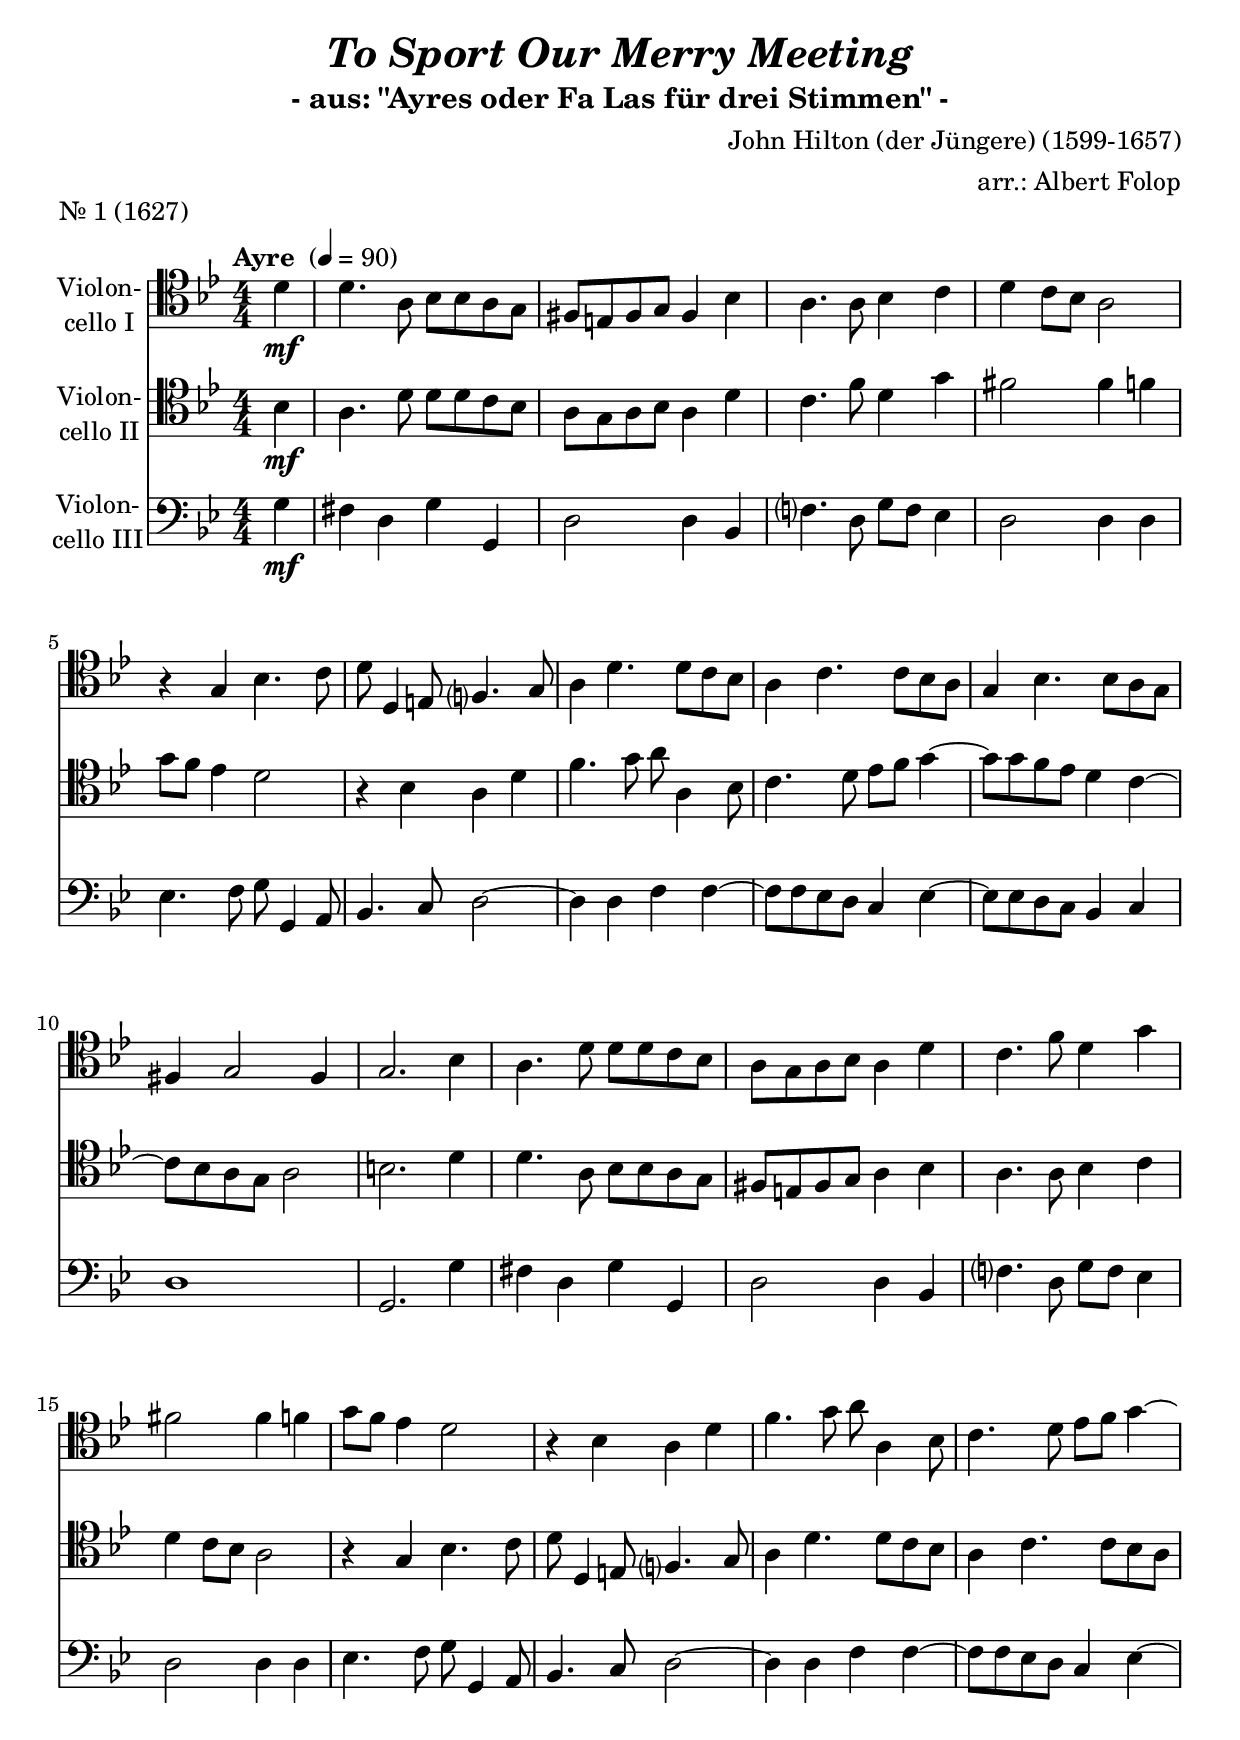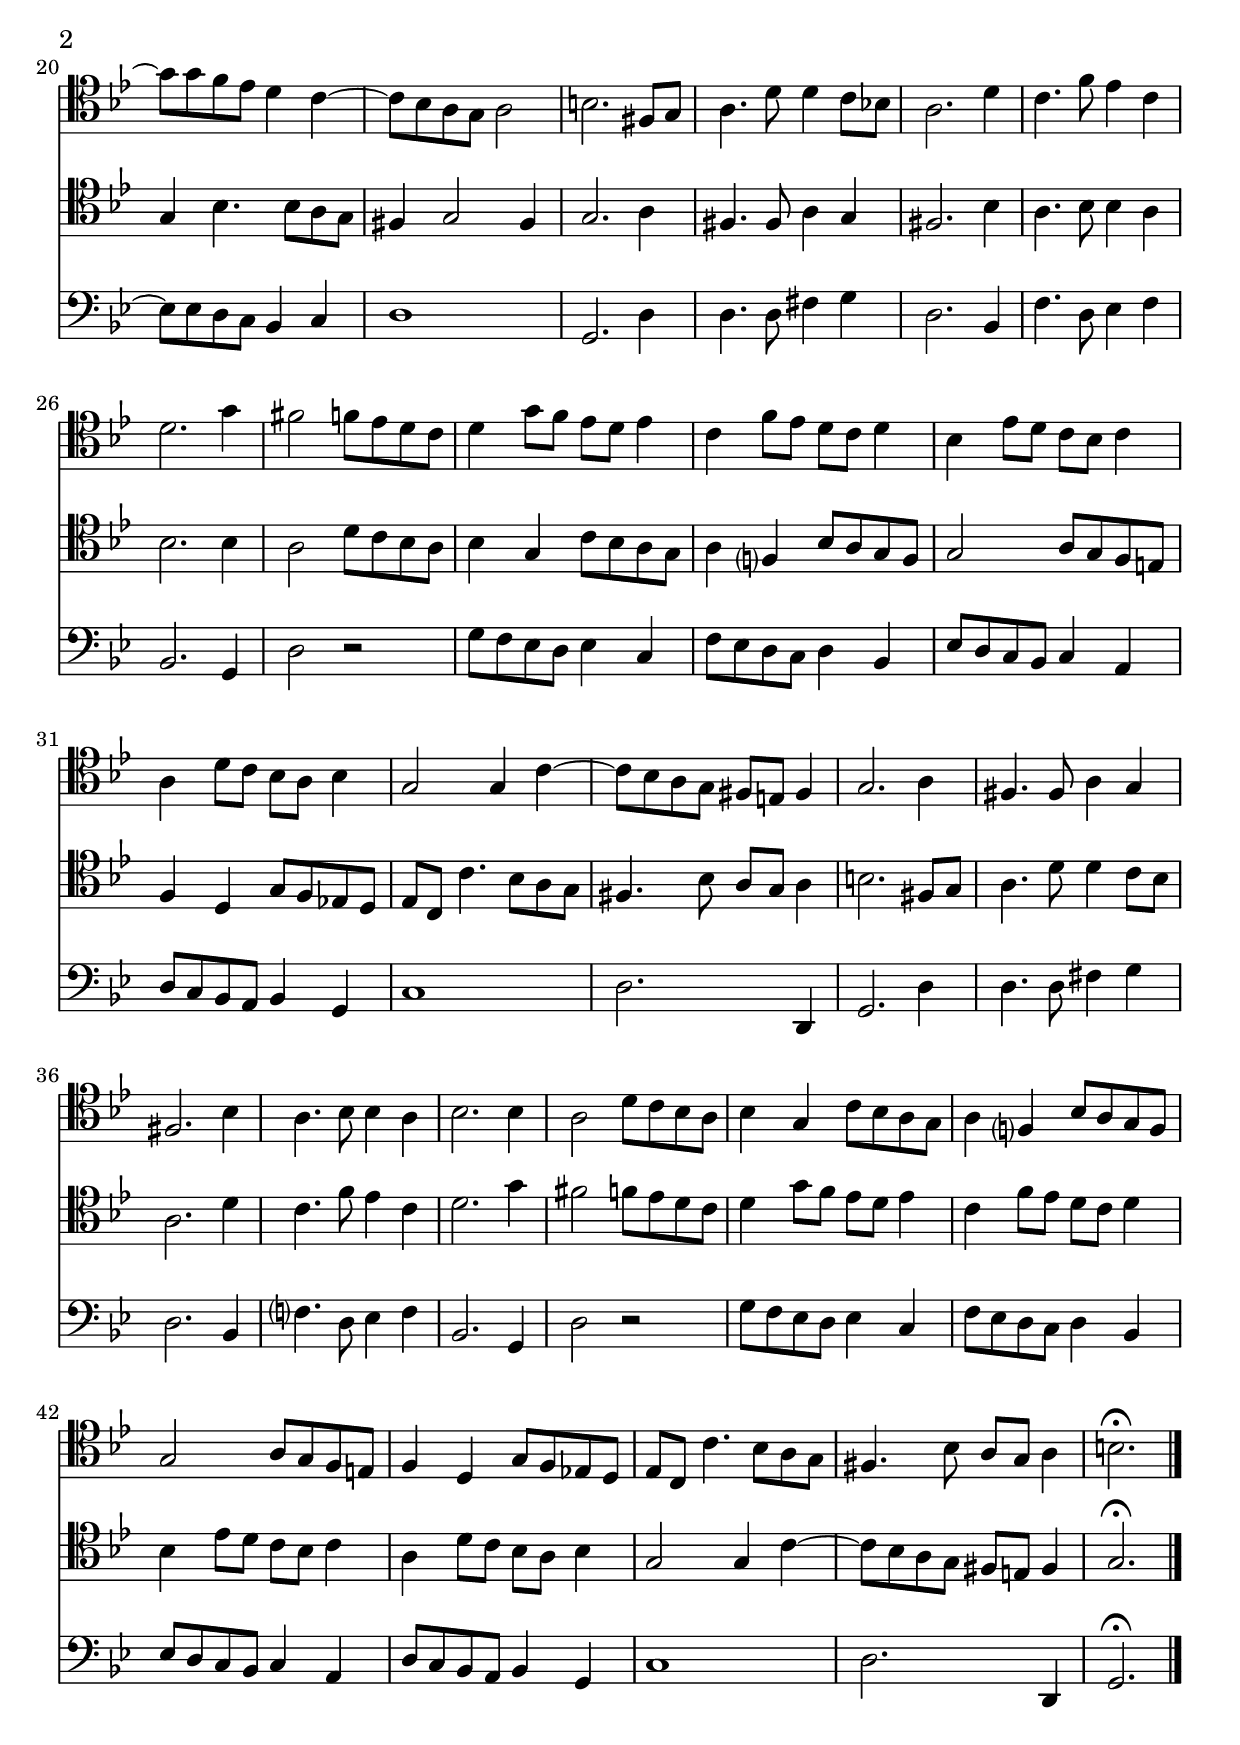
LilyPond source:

\version "2.18.2"
\include "deutsch.ly"

#(set-global-staff-size 22.5)

\header {
  title     = \markup \bold \italic "To Sport Our Merry Meeting"
  subtitle  = "- aus: \"Ayres oder Fa Las für drei Stimmen\" -"
  composer  = "John Hilton (der Jüngere) (1599-1657)"
  arranger  = "arr.: Albert Folop"
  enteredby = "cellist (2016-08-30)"
  piece     = "Nr. 1 (1627)"
}

voiceconsts = {
  \key b \major
  \time 4/4
  \tempo "Ayre " 4=90
  \numericTimeSignature
%  \compressFullBarRests
  \set tupletSpannerDuration = #(ly:make-moment 1 4)
  % Set default beaming for all staves
%  \set Timing.beamExceptions = #'()
%  \set Timing.baseMoment     = #(ly:make-moment 1 4)
%  \set Timing.beatStructure  = #'(1 1 1)
}

mist = "string ensemble 1"
%miba = "trombone"
miba = "bassoon"
mivc = "trombone"
mikl = "concertina"
mipz = "electric bass (finger)"

va = \relative c'' {
  \voiceconsts
  \clef "tenor"

  \partial 4 d4\mf
  d4. a8 b b a g
  fis e fis g fis4 b
  a4. a8 b4 c

  d c8 b a2
  r4 g b4. c8
  d d,4 e8 f?4. g8
  a4 d4. d8 c b

  a4 c4. c8 b a
  g4 b4. b8 a g
  fis4 g2 fis4
  g2. b4

  a4. d8 d d c b
  a g a b a4 d
  c4. f8 d4 g
  fis2 fis4 f

  g8 f es4 d2
  r4 b a d
  f4. g8 a a,4 b8
  c4. d8 es f g4~

  g8 g f es d4 c~
  c8 b a g a2
  h2. fis8 g
  a4. d8 d4 c8 b!

  a2. d4
  c4. f8 es4 c
  d2. g4
  fis2 f8 es d c

  d4 g8 f es d es4
  c f8 es d c d4
  b es8 d c b c4
  a d8 c b a b4

  g2 g4 c~
  c8 b a g fis e fis4
  g2. a4
  fis4. fis8 a4 g

  fis2. b4
  a4. b8 b4 a
  b2. b4
  a2 d8 c b a

  b4 g c8 b a g
  a4 f? b8 a g f
  g2 a8 g f e
  f4 d g8 f es! d

  es c c'4. b8 a g
  fis4. b8 a g a4
  h2.\fermata \bar "|."
}

vb = \relative c'' {
  \voiceconsts
  \clef "tenor"

  \partial 4 b4\mf
  a4. d8 d d c b
  a g a b a4 d
  c4. f8 d4 g

  fis2 fis4 f
  g8 f es4 d2
  r4 b a d
  f4. g8 a a,4 b8

  c4. d8 es f g4~
  g8 g f es d4 c~
  c8 b a g a2
  h2. d4

  d4. a8 b b a g
  fis e fis g a4 b
  a4. a8 b4 c
  d c8 b a2

  r4 g b4. c8
  d d,4 e8 f?4. g8
  a4 d4. d8 c b
  a4 c4. c8 b a

  g4 b4. b8 a g
  fis4 g2 fis4
  g2. a4
  fis4. fis8 a4 g

  fis2. b4
  a4. b8 b4 a
  b2. b4
  a2 d8 c b a

  b4 g c8 b a g
  a4 f? b8 a g f
  g2 a8 g f e
  f4 d g8 f es! d

  es c c'4. b8 a g
  fis4. b8 a g a4
  h2. fis8 g
  a4. d8 d4 c8 b

  a2. d4
  c4. f8 es4 c
  d2. g4
  fis2 f8 es d c

  d4 g8 f es d es4
  c f8 es d c d4
  b es8 d c b c4
  a d8 c b a b4

  g2 g4 c~
  c8 b a g fis e fis4
  g2.\fermata \bar "|."
}

\include "v3.ily"

music = <<
      \new Staff {
        \set Staff.midiInstrument = \mist
        \set Staff.instrumentName = \markup \center-column { "Violon-" "cello I" }
        \transpose b b, { \va }
      }

      \new Staff {
        \set Staff.midiInstrument = \mist
        \set Staff.instrumentName = \markup \center-column { "Violon-" "cello II" }
        \transpose b b, { \vb }
      }

      \new Staff {
        \set Staff.midiInstrument = \miba
        \set Staff.instrumentName = \markup \center-column { "Violon-" "cello III" }
        \transpose b b, { \vc }
      }
>>

\book {
  \score {
   \music
    \layout {}
  }

  \score {
    \unfoldRepeats \music

    \midi {
      \context {
        \Score
      }
    }
  }
}
